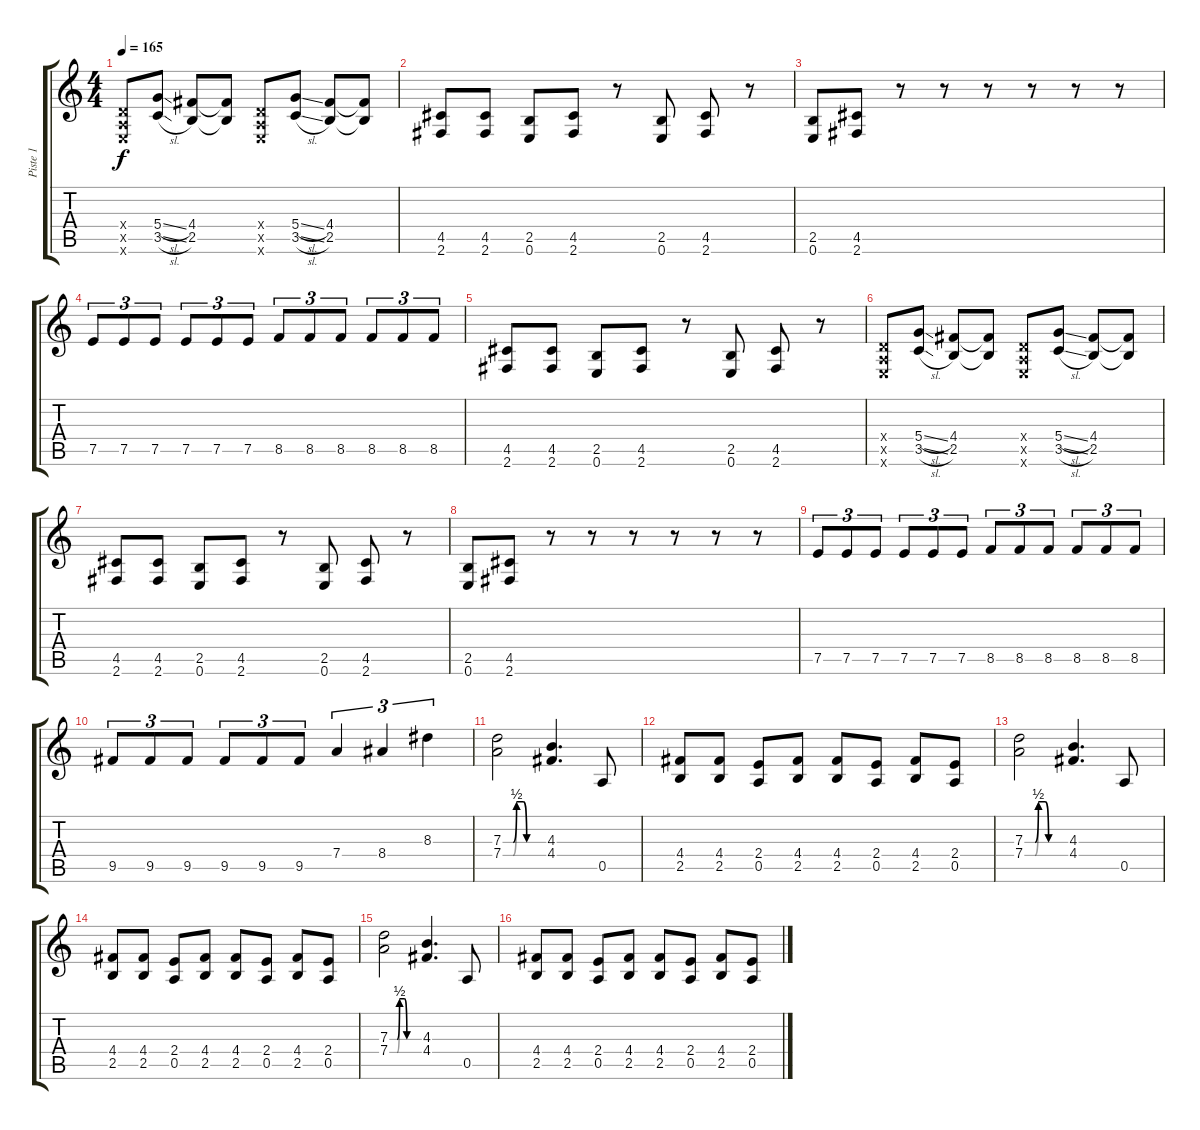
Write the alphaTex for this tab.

\track ("Piste 1" "Piste 1") {instrument distortionguitar}
\staff {score tabs}
\tuning (E4 B3 G3 D3 A2 E2) {hide}
\ts (4 4)
\tempo 165
\clef g2
\ks c
(0.4{x} 0.5{x} 0.6{x}).8{dy f} (5.4{sl} 3.5{sl}).8 (4.4 2.5).8 (4.4{t} 2.5{t}).8 (0.4{x} 0.5{x} 0.6{x}).8 (5.4{sl} 3.5{sl}).8 (4.4 2.5).8 (4.4{t} 2.5{t}).8 |
(4.5 2.6).8 (4.5 2.6).8 (2.5 0.6).8 (4.5 2.6).8 r.8 (2.5 0.6).8 (4.5 2.6).8 r.8 |
(2.5 0.6).8 (4.5 2.6).8 r.8 r.8 r.8 r.8 r.8 r.8 |
7.5.8{tu (3 2)} 7.5.8{tu (3 2)} 7.5.8{tu (3 2)} 7.5.8{tu (3 2)} 7.5.8{tu (3 2)} 7.5.8{tu (3 2)} 8.5.8{tu (3 2)} 8.5.8{tu (3 2)} 8.5.8{tu (3 2)} 8.5.8{tu (3 2)} 8.5.8{tu (3 2)} 8.5.8{tu (3 2)} |
(4.5 2.6).8 (4.5 2.6).8 (2.5 0.6).8 (4.5 2.6).8 r.8 (2.5 0.6).8 (4.5 2.6).8 r.8 |
(0.4{x} 0.5{x} 0.6{x}).8 (5.4{sl} 3.5{sl}).8 (4.4 2.5).8 (4.4{t} 2.5{t}).8 (0.4{x} 0.5{x} 0.6{x}).8 (5.4{sl} 3.5{sl}).8 (4.4 2.5).8 (4.4{t} 2.5{t}).8 |
(4.5 2.6).8 (4.5 2.6).8 (2.5 0.6).8 (4.5 2.6).8 r.8 (2.5 0.6).8 (4.5 2.6).8 r.8 |
(2.5 0.6).8 (4.5 2.6).8 r.8 r.8 r.8 r.8 r.8 r.8 |
7.5.8{tu (3 2)} 7.5.8{tu (3 2)} 7.5.8{tu (3 2)} 7.5.8{tu (3 2)} 7.5.8{tu (3 2)} 7.5.8{tu (3 2)} 8.5.8{tu (3 2)} 8.5.8{tu (3 2)} 8.5.8{tu (3 2)} 8.5.8{tu (3 2)} 8.5.8{tu (3 2)} 8.5.8{tu (3 2)} |
9.5.8{tu (3 2)} 9.5.8{tu (3 2)} 9.5.8{tu (3 2)} 9.5.8{tu (3 2)} 9.5.8{tu (3 2)} 9.5.8{tu (3 2)} 7.4.4{tu (3 2)} 8.4.4{tu (3 2)} 8.3.4{tu (3 2)} |
(7.3{be (custom 0 0 15 0 20 2 30 2 35 0 60 0)} 7.4{be (custom 0 0 10 0 15 0 20 2 30 2 35 0 60 0)}).2 (4.3 4.4).4{d} 0.5.8 |
(4.4 2.5).8 (4.4 2.5).8 (2.4 0.5).8 (4.4 2.5).8 (4.4 2.5).8 (2.4 0.5).8 (4.4 2.5).8 (2.4 0.5).8 |
(7.3{be (custom 0 0 15 0 20 2 30 2 35 0 60 0)} 7.4{be (custom 0 0 10 0 15 0 20 2 30 2 35 0 60 0)}).2 (4.3 4.4).4{d} 0.5.8 |
(4.4 2.5).8 (4.4 2.5).8 (2.4 0.5).8 (4.4 2.5).8 (4.4 2.5).8 (2.4 0.5).8 (4.4 2.5).8 (2.4 0.5).8 |
(7.3{be (custom 0 0 15 0 20 2 30 2 35 0 60 0)} 7.4{be (custom 0 0 10 0 15 0 20 2 30 2 35 0 60 0)}).2 (4.3 4.4).4{d} 0.5.8 |
(4.4 2.5).8 (4.4 2.5).8 (2.4 0.5).8 (4.4 2.5).8 (4.4 2.5).8 (2.4 0.5).8 (4.4 2.5).8 (2.4 0.5).8
